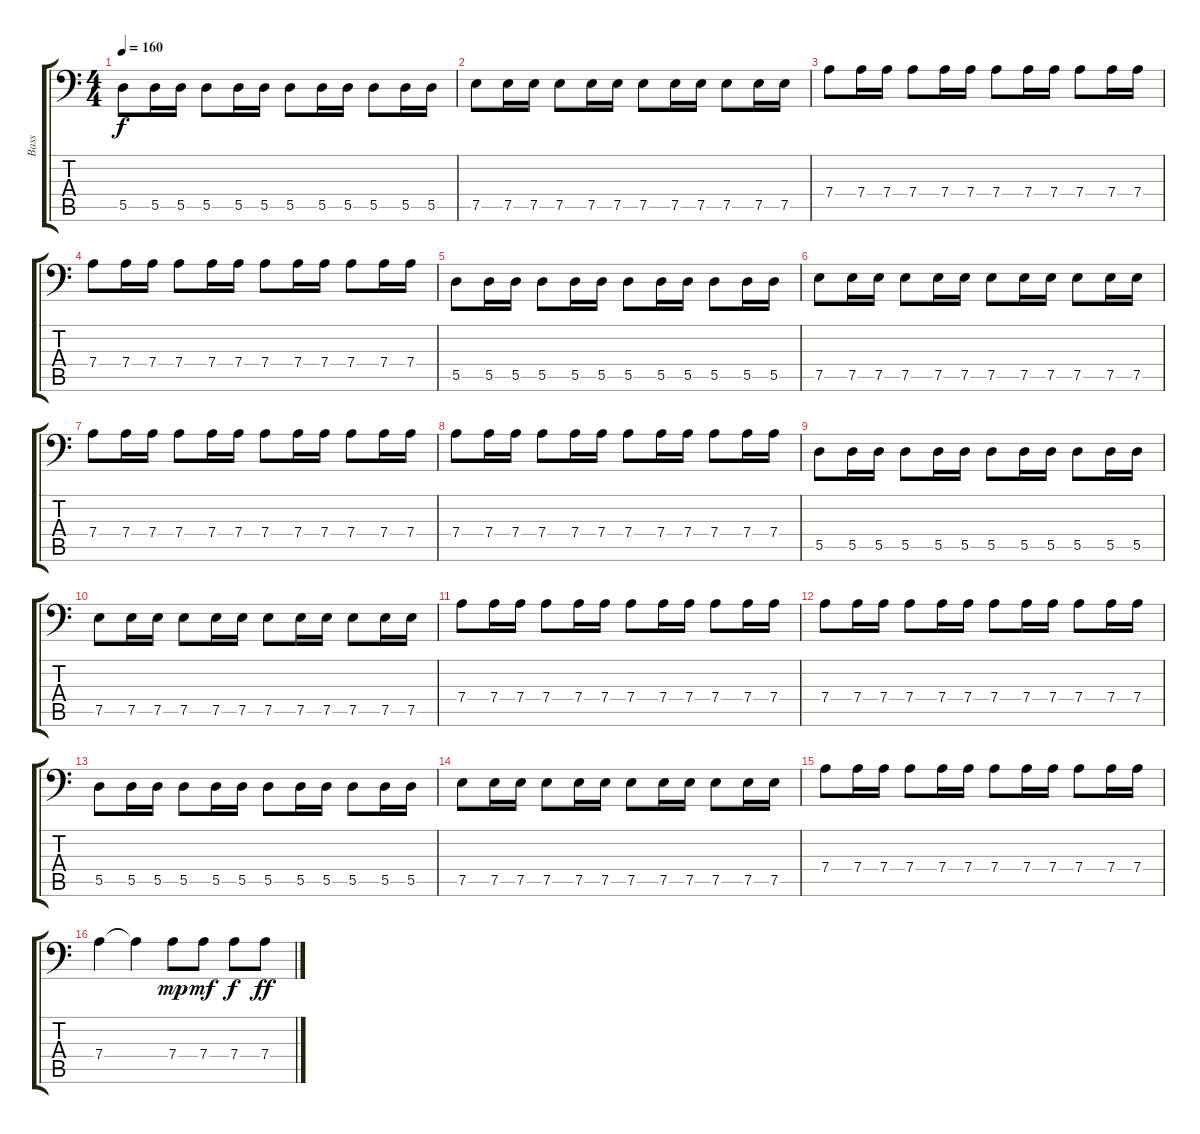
\track ("Bass" "Bass") {instrument electricbassfinger}
\staff {score tabs}
\tuning (E3 B2 G2 D2 A1 E1) {hide}
\ts (4 4)
\tempo 160
\clef f4
\ks c
5.5.8{dy f} 5.5.16 5.5.16 5.5.8 5.5.16 5.5.16 5.5.8 5.5.16 5.5.16 5.5.8 5.5.16 5.5.16 |
7.5.8 7.5.16 7.5.16 7.5.8 7.5.16 7.5.16 7.5.8 7.5.16 7.5.16 7.5.8 7.5.16 7.5.16 |
7.4.8 7.4.16 7.4.16 7.4.8 7.4.16 7.4.16 7.4.8 7.4.16 7.4.16 7.4.8 7.4.16 7.4.16 |
7.4.8 7.4.16 7.4.16 7.4.8 7.4.16 7.4.16 7.4.8 7.4.16 7.4.16 7.4.8 7.4.16 7.4.16 |
5.5.8 5.5.16 5.5.16 5.5.8 5.5.16 5.5.16 5.5.8 5.5.16 5.5.16 5.5.8 5.5.16 5.5.16 |
7.5.8 7.5.16 7.5.16 7.5.8 7.5.16 7.5.16 7.5.8 7.5.16 7.5.16 7.5.8 7.5.16 7.5.16 |
7.4.8 7.4.16 7.4.16 7.4.8 7.4.16 7.4.16 7.4.8 7.4.16 7.4.16 7.4.8 7.4.16 7.4.16 |
7.4.8 7.4.16 7.4.16 7.4.8 7.4.16 7.4.16 7.4.8 7.4.16 7.4.16 7.4.8 7.4.16 7.4.16 |
5.5.8 5.5.16 5.5.16 5.5.8 5.5.16 5.5.16 5.5.8 5.5.16 5.5.16 5.5.8 5.5.16 5.5.16 |
7.5.8 7.5.16 7.5.16 7.5.8 7.5.16 7.5.16 7.5.8 7.5.16 7.5.16 7.5.8 7.5.16 7.5.16 |
7.4.8 7.4.16 7.4.16 7.4.8 7.4.16 7.4.16 7.4.8 7.4.16 7.4.16 7.4.8 7.4.16 7.4.16 |
7.4.8 7.4.16 7.4.16 7.4.8 7.4.16 7.4.16 7.4.8 7.4.16 7.4.16 7.4.8 7.4.16 7.4.16 |
5.5.8 5.5.16 5.5.16 5.5.8 5.5.16 5.5.16 5.5.8 5.5.16 5.5.16 5.5.8 5.5.16 5.5.16 |
7.5.8 7.5.16 7.5.16 7.5.8 7.5.16 7.5.16 7.5.8 7.5.16 7.5.16 7.5.8 7.5.16 7.5.16 |
7.4.8 7.4.16 7.4.16 7.4.8 7.4.16 7.4.16 7.4.8 7.4.16 7.4.16 7.4.8 7.4.16 7.4.16 |
7.4.4 7.4{t}.4 7.4.8{dy mp} 7.4.8{dy mf} 7.4.8{dy f} 7.4.8{dy ff}
